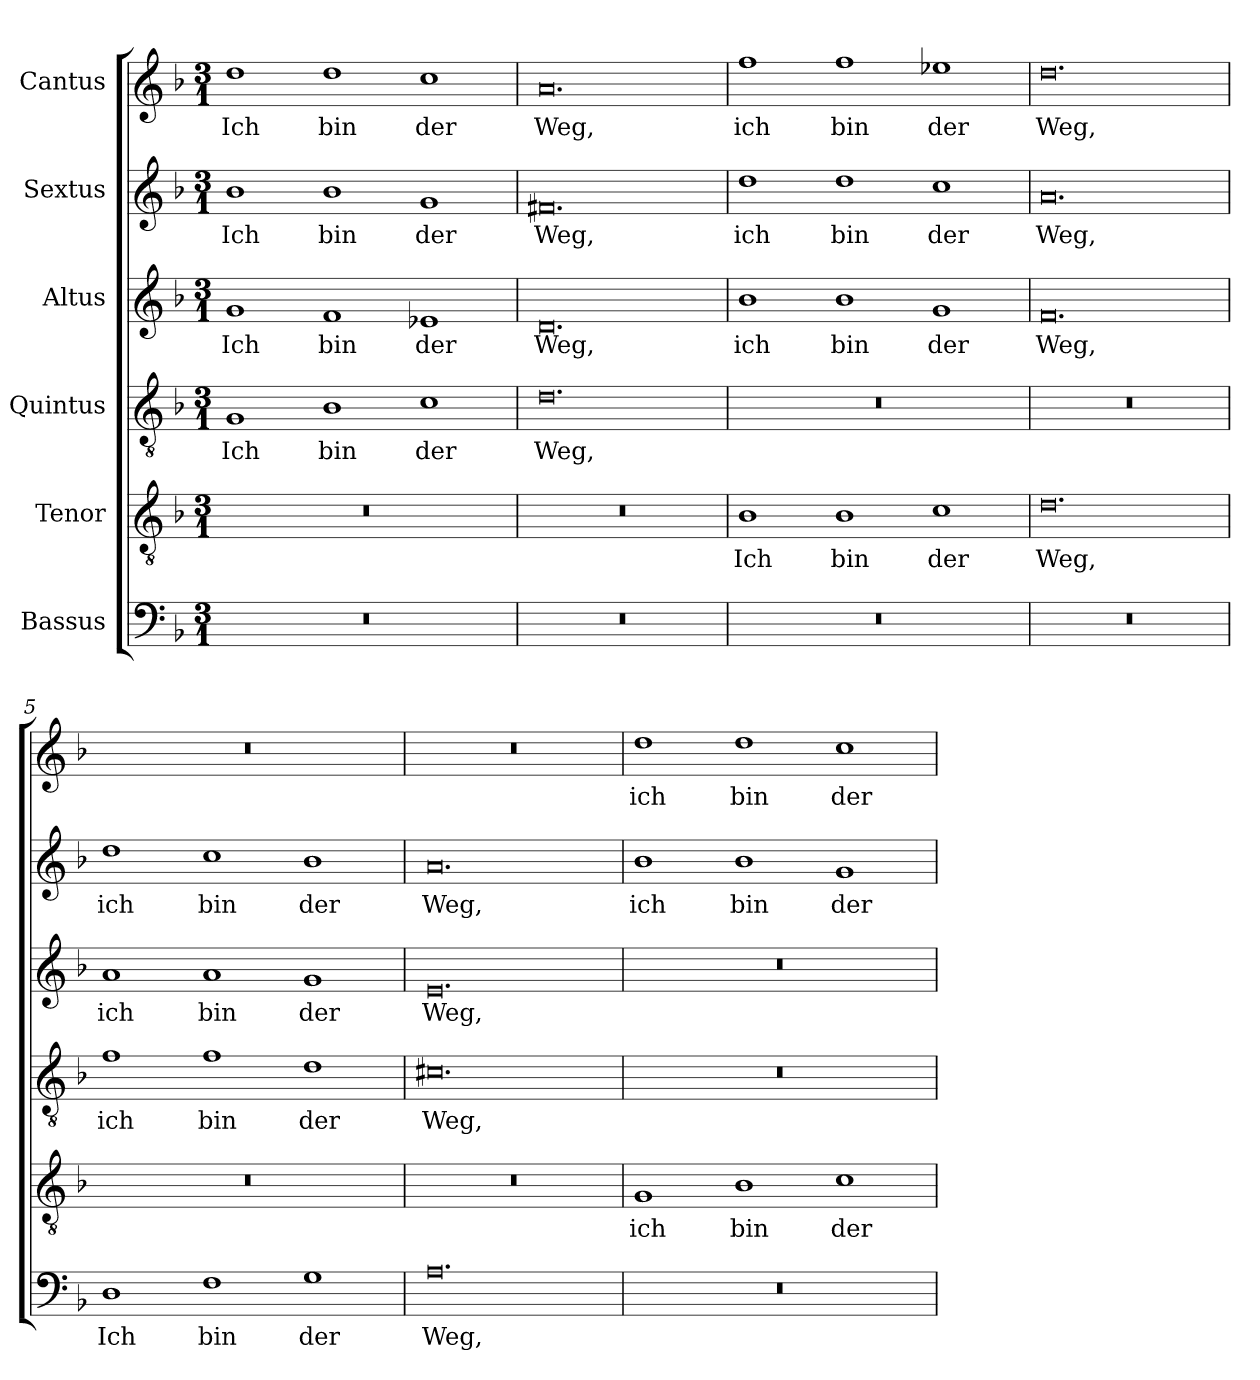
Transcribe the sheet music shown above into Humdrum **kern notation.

**kern	**text	**kern	**text	**kern	**text	**kern	**text	**kern	**text	**kern	**text
*part6	*part6	*part5	*part5	*part4	*part4	*part3	*part3	*part2	*part2	*part1	*part1
*staff6	*staff6	*staff5	*staff5	*staff4	*staff4	*staff3	*staff3	*staff2	*staff2	*staff1	*staff1
*I"Bassus	*	*I"Tenor	*	*I"Quintus	*	*I"Altus	*	*I"Sextus	*	*I"Cantus	*
*clefF4	*	*clefGv2	*	*clefGv2	*	*clefG2	*	*clefG2	*	*clefG2	*
*k[b-]	*	*k[b-]	*	*k[b-]	*	*k[b-]	*	*k[b-]	*	*k[b-]	*
*M3/1	*	*M3/1	*	*M3/1	*	*M3/1	*	*M3/1	*	*M3/1	*
=1	=1	=1	=1	=1	=1	=1	=1	=1	=1	=1	=1
!	!	!	!	!	!LO:LY:b	!	!LO:LY:b	!	!LO:LY:b	!	!LO:LY:b
0.r	.	0.r	.	1G	Ich	1g	Ich	1b-	Ich	1dd	Ich
!	!	!	!	!	!LO:LY:b	!	!LO:LY:b	!	!LO:LY:b	!	!LO:LY:b
.	.	.	.	1B-	bin	1f	bin	1b-	bin	1dd	bin
!	!	!	!	!	!LO:LY:b	!	!LO:LY:b	!	!LO:LY:b	!	!LO:LY:b
.	.	.	.	1c	der	1e-X	der	1g	der	1cc	der
=2	=2	=2	=2	=2	=2	=2	=2	=2	=2	=2	=2
!	!	!	!	!	!LO:LY:b	!	!LO:LY:b	!	!LO:LY:b	!	!LO:LY:b
0.r	.	0.r	.	0.d	Weg,	0.d	Weg,	0.f#X	Weg,	0.a	Weg,
=3	=3	=3	=3	=3	=3	=3	=3	=3	=3	=3	=3
!	!	!	!LO:LY:b	!	!	!	!LO:LY:b	!	!LO:LY:b	!	!LO:LY:b
0.r	.	1B-	Ich	0.r	.	1b-	ich	1dd	ich	1ff	ich
!	!	!	!LO:LY:b	!	!	!	!LO:LY:b	!	!LO:LY:b	!	!LO:LY:b
.	.	1B-	bin	.	.	1b-	bin	1dd	bin	1ff	bin
!	!	!	!LO:LY:b	!	!	!	!LO:LY:b	!	!LO:LY:b	!	!LO:LY:b
.	.	1c	der	.	.	1g	der	1cc	der	1ee-X	der
=4	=4	=4	=4	=4	=4	=4	=4	=4	=4	=4	=4
!	!	!	!LO:LY:b	!	!	!	!LO:LY:b	!	!LO:LY:b	!	!LO:LY:b
0.r	.	0.d	Weg,	0.r	.	0.f	Weg,	0.a	Weg,	0.dd	Weg,
=5	=5	=5	=5	=5	=5	=5	=5	=5	=5	=5	=5
!	!LO:LY:b	!	!	!	!LO:LY:b	!	!LO:LY:b	!	!LO:LY:b	!	!
1D	Ich	0.r	.	1f	ich	1a	ich	1dd	ich	0.r	.
!	!LO:LY:b	!	!	!	!LO:LY:b	!	!LO:LY:b	!	!LO:LY:b	!	!
1F	bin	.	.	1f	bin	1a	bin	1cc	bin	.	.
!	!LO:LY:b	!	!	!	!LO:LY:b	!	!LO:LY:b	!	!LO:LY:b	!	!
1G	der	.	.	1d	der	1g	der	1b-	der	.	.
=6	=6	=6	=6	=6	=6	=6	=6	=6	=6	=6	=6
!	!LO:LY:b	!	!	!	!LO:LY:b	!	!LO:LY:b	!	!LO:LY:b	!	!
0.A	Weg,	0.r	.	0.c#X	Weg,	0.e	Weg,	0.a	Weg,	0.r	.
!!LO:LB:g=z
=7	=7	=7	=7	=7	=7	=7	=7	=7	=7	=7	=7
!	!	!	!LO:LY:b	!	!	!	!	!	!LO:LY:b	!	!LO:LY:b
0.r	.	1G	ich	0.r	.	0.r	.	1b-	ich	1dd	ich
!	!	!	!LO:LY:b	!	!	!	!	!	!LO:LY:b	!	!LO:LY:b
.	.	1B-	bin	.	.	.	.	1b-	bin	1dd	bin
!	!	!	!LO:LY:b	!	!	!	!	!	!LO:LY:b	!	!LO:LY:b
.	.	1c	der	.	.	.	.	1g	der	1cc	der
=	=	=	=	=	=	=	=	=	=	=	=
*-	*-	*-	*-	*-	*-	*-	*-	*-	*-	*-	*-
